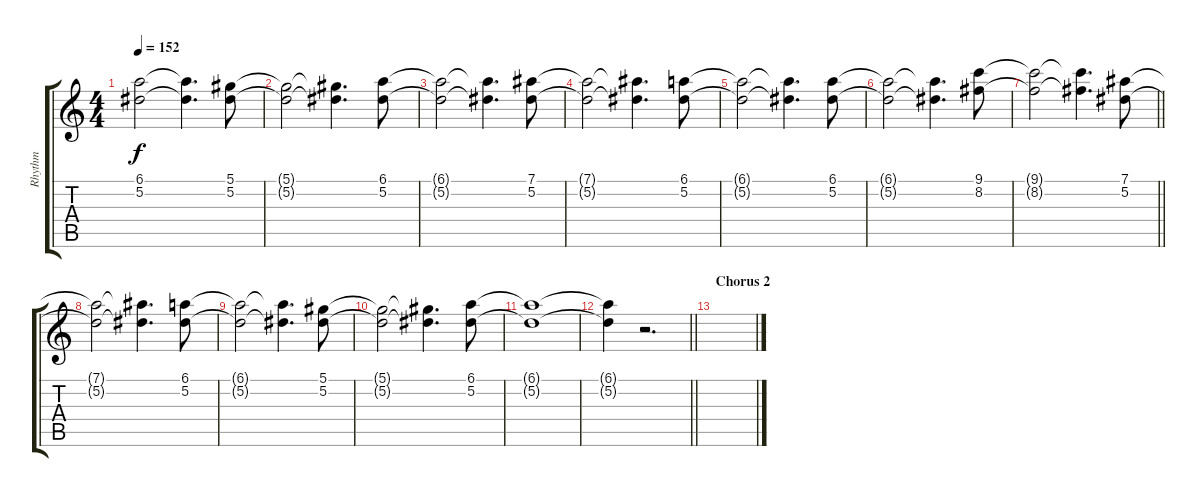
\track ("Rhythm" "Rhythm") {instrument distortionguitar}
\staff {score tabs}
\tuning (Eb4 Bb3 Gb3 Db3 Ab2 Eb2) {hide}
\ts (4 4)
\tempo 152
\clef g2
\ks c
(6.1{t} 5.2{t}).2{dy f} (6.1{t} 5.2{t}).4{d} (5.1 5.2).8 |
(5.1{t} 5.2{t}).2 (5.1{t} 5.2{t}).4{d} (6.1 5.2).8 |
(6.1{t} 5.2{t}).2 (6.1{t} 5.2{t}).4{d} (7.1 5.2).8 |
(7.1{t} 5.2{t}).2 (7.1{t} 5.2{t}).4{d} (6.1 5.2).8 |
(6.1{t} 5.2{t}).2 (6.1{t} 5.2{t}).4{d} (6.1 5.2).8 |
(6.1{t} 5.2{t}).2 (6.1{t} 5.2{t}).4{d} (9.1 8.2).8 |
\barLineRight lightlight
(9.1{t} 8.2{t}).2 (9.1{t} 8.2{t}).4{d} (7.1 5.2).8 |
(7.1{t} 5.2{t}).2 (7.1{t} 5.2{t}).4{d} (6.1 5.2).8 |
(6.1{t} 5.2{t}).2 (6.1{t} 5.2{t}).4{d} (5.1 5.2).8 |
(5.1{t} 5.2{t}).2 (5.1{t} 5.2{t}).4{d} (6.1 5.2).8 |
(6.1{t} 5.2{t}).1 |
\barLineRight lightlight
(6.1{t} 5.2{t}).4 r.2{d} |
\section ("" "Chorus 2")
